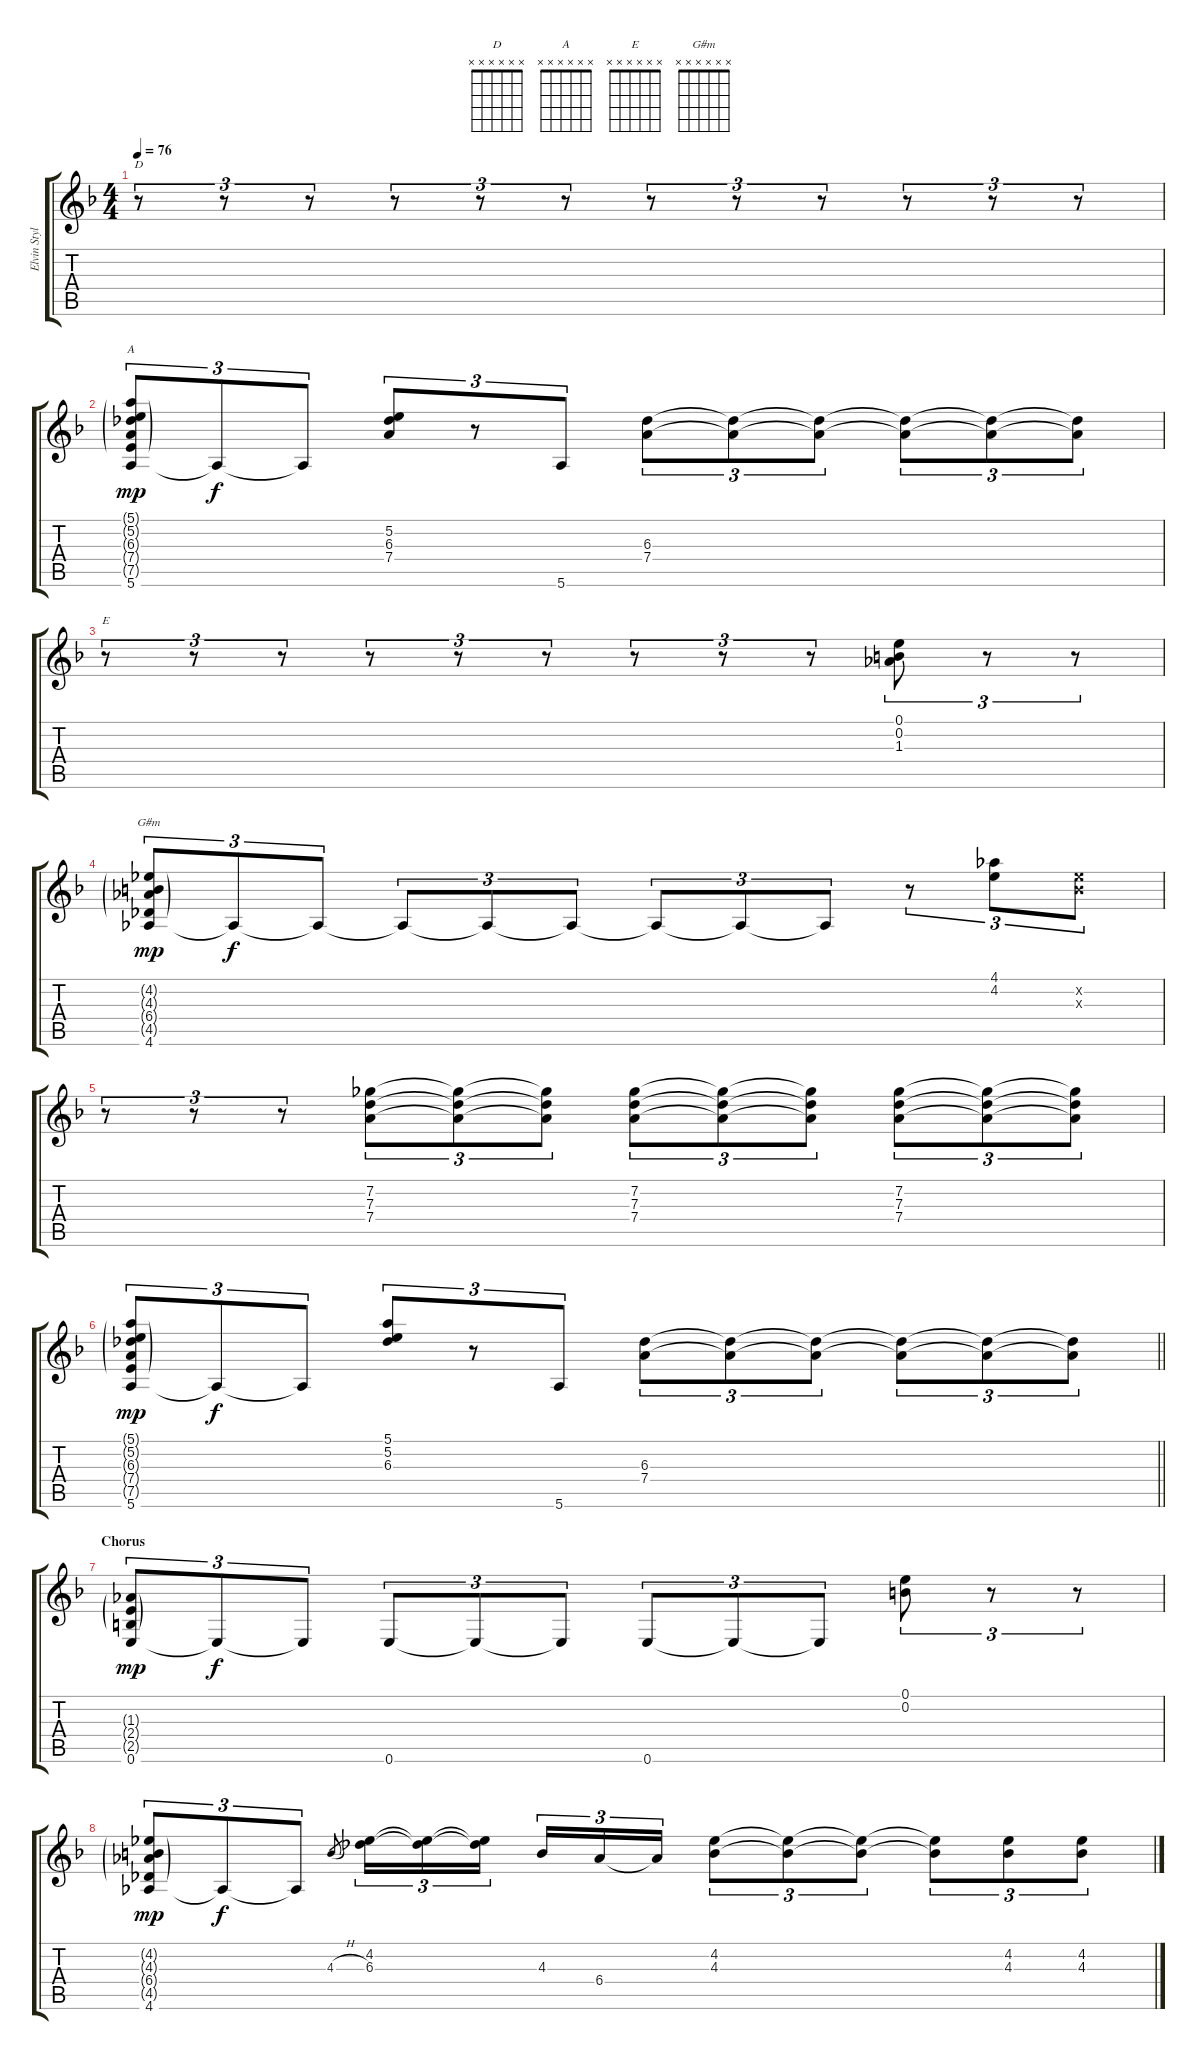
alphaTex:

\track ("Elvin Style" "Elvin Styl") {instrument electricguitarclean}
\staff {score tabs}
\tuning (E4 B3 G3 D3 A2 E2) {hide}
\chord ("D" x x x x x x)
\chord ("A" x x x x x x)
\chord ("E" x x x x x x)
\chord ("G#m" x x x x x x)
\ts (4 4)
\tempo 76
\clef g2
\ks f
r.8{tu (3 2) ch "D" dy f} r.8{tu (3 2)} r.8{tu (3 2)} r.8{tu (3 2)} r.8{tu (3 2)} r.8{tu (3 2)} r.8{tu (3 2)} r.8{tu (3 2)} r.8{tu (3 2)} r.8{tu (3 2)} r.8{tu (3 2)} r.8{tu (3 2)} |
(5.1{g} 5.2{g} 6.3{g} 7.4{g} 7.5{g} 5.6).8{tu (3 2) ch "A" dy mp} 5.6{t}.8{tu (3 2) dy f} 5.6{t}.8{tu (3 2)} (5.2 6.3 7.4).8{tu (3 2)} r.8{tu (3 2)} 5.6.8{tu (3 2)} (6.3 7.4).8{tu (3 2)} (6.3{t} 7.4{t}).8{tu (3 2)} (6.3{t} 7.4{t}).8{tu (3 2)} (6.3{t} 7.4{t}).8{tu (3 2)} (6.3{t} 7.4{t}).8{tu (3 2)} (6.3{t} 7.4{t}).8{tu (3 2)} |
r.8{tu (3 2) ch "E"} r.8{tu (3 2)} r.8{tu (3 2)} r.8{tu (3 2)} r.8{tu (3 2)} r.8{tu (3 2)} r.8{tu (3 2)} r.8{tu (3 2)} r.8{tu (3 2)} (0.1 0.2 1.3).8{tu (3 2)} r.8{tu (3 2)} r.8{tu (3 2)} |
(4.2{g} 4.3{g} 6.4{g} 4.5{g} 4.6).8{tu (3 2) ch "G#m" dy mp} 4.6{t}.8{tu (3 2) dy f} 4.6{t}.8{tu (3 2)} 4.6{t}.8{tu (3 2)} 4.6{t}.8{tu (3 2)} 4.6{t}.8{tu (3 2)} 4.6{t}.8{tu (3 2)} 4.6{t}.8{tu (3 2)} 4.6{t}.8{tu (3 2)} r.8{tu (3 2)} (4.1 4.2).8{tu (3 2)} (4.2{x} 4.3{x}).8{tu (3 2)} |
r.8{tu (3 2)} r.8{tu (3 2)} r.8{tu (3 2)} (7.2 7.3 7.4).8{tu (3 2)} (7.2{t} 7.3{t} 7.4{t}).8{tu (3 2)} (7.2{t} 7.3{t} 7.4{t}).8{tu (3 2)} (7.2 7.3 7.4).8{tu (3 2)} (7.2{t} 7.3{t} 7.4{t}).8{tu (3 2)} (7.2{t} 7.3{t} 7.4{t}).8{tu (3 2)} (7.2 7.3 7.4).8{tu (3 2)} (7.2{t} 7.3{t} 7.4{t}).8{tu (3 2)} (7.2{t} 7.3{t} 7.4{t}).8{tu (3 2)} |
\barLineRight lightlight
(5.1{g} 5.2{g} 6.3{g} 7.4{g} 7.5{g} 5.6).8{tu (3 2) dy mp} 5.6{t}.8{tu (3 2) dy f} 5.6{t}.8{tu (3 2)} (5.1 5.2 6.3).8{tu (3 2)} r.8{tu (3 2)} 5.6.8{tu (3 2)} (6.3 7.4).8{tu (3 2)} (6.3{t} 7.4{t}).8{tu (3 2)} (6.3{t} 7.4{t}).8{tu (3 2)} (6.3{t} 7.4{t}).8{tu (3 2)} (6.3{t} 7.4{t}).8{tu (3 2)} (6.3{t} 7.4{t}).8{tu (3 2)} |
\section ("" "Chorus")
(1.3{g} 2.4{g} 2.5{g} 0.6).8{tu (3 2) dy mp} 0.6{t}.8{tu (3 2) dy f} 0.6{t}.8{tu (3 2)} 0.6.8{tu (3 2)} 0.6{t}.8{tu (3 2)} 0.6{t}.8{tu (3 2)} 0.6.8{tu (3 2)} 0.6{t}.8{tu (3 2)} 0.6{t}.8{tu (3 2)} (0.1 0.2).8{tu (3 2)} r.8{tu (3 2)} r.8{tu (3 2)} |
(4.2{g} 4.3{g} 6.4{g} 4.5{g} 4.6).8{tu (3 2) dy mp} 4.6{t}.8{tu (3 2) dy f} 4.6{t}.8{tu (3 2)} 4.3{h}.8{gr} (4.2 6.3).16{tu (3 2)} (4.2{t} 6.3{t}).16{tu (3 2)} (4.2{t} 6.3{t}).16{tu (3 2) beam splitsecondary} 4.3.16{tu (3 2)} 6.4.16{tu (3 2)} 6.4{t}.16{tu (3 2)} (4.2 4.3).8{tu (3 2)} (4.2{t} 4.3{t}).8{tu (3 2)} (4.2{t} 4.3{t}).8{tu (3 2)} (4.2{t} 4.3{t}).8{tu (3 2)} (4.2 4.3).8{tu (3 2)} (4.2 4.3).8{tu (3 2)}
